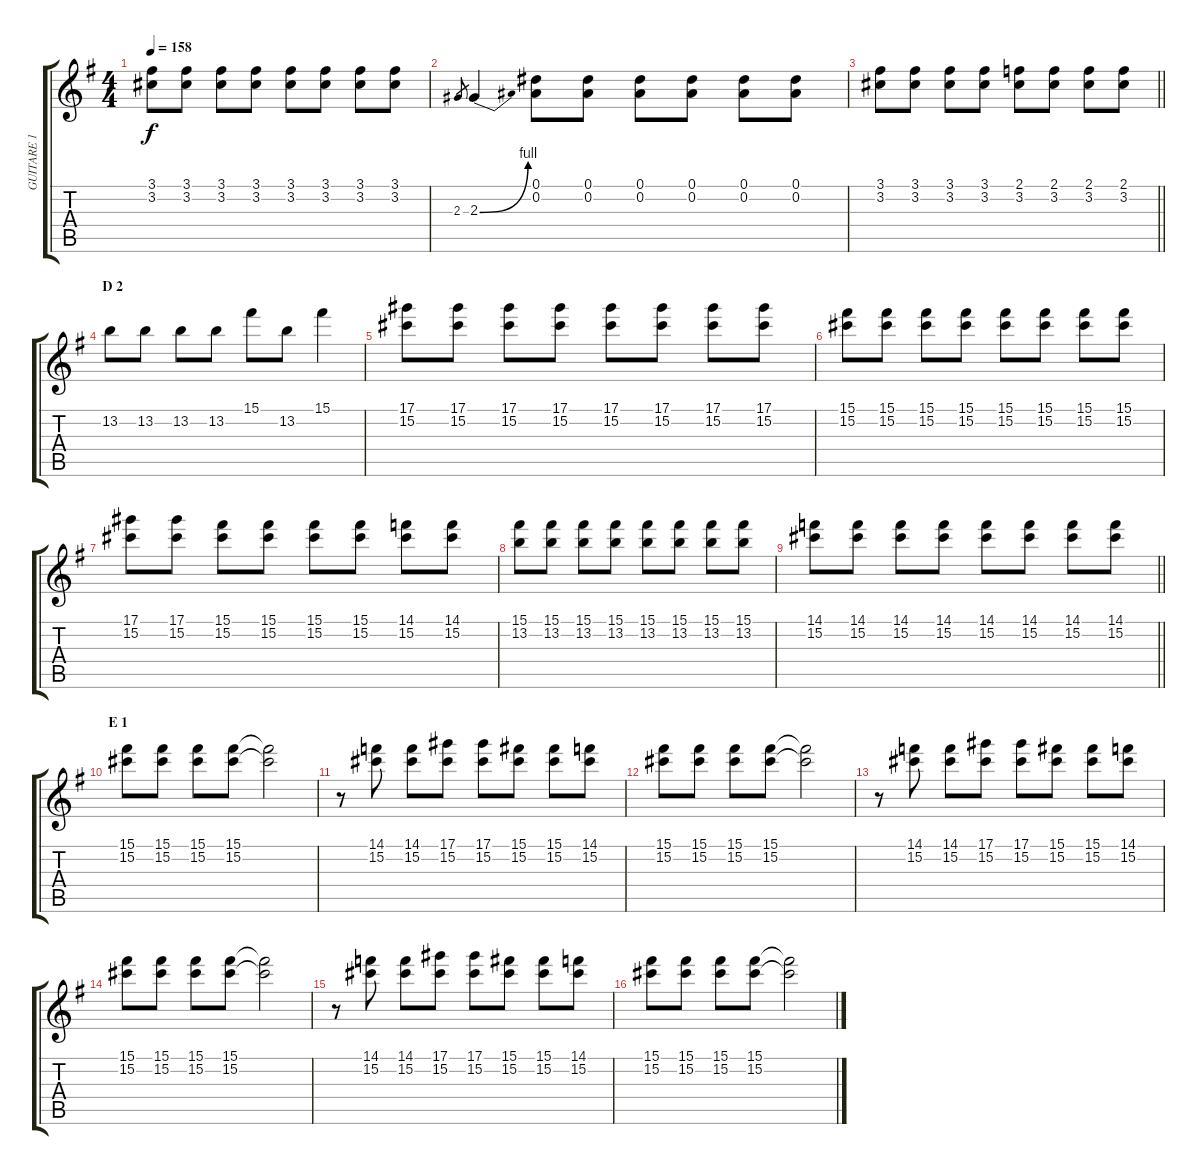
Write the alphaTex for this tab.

\track ("GUITARE 1" "GUITARE 1") {instrument distortionguitar}
\staff {score tabs}
\tuning (Eb4 Bb3 Gb3 Db3 Ab2 Eb2) {hide}
\ts (4 4)
\tempo 158
\clef g2
\ks g
(3.1 3.2).8{dy f} (3.1 3.2).8 (3.1 3.2).8 (3.1 3.2).8 (3.1 3.2).8 (3.1 3.2).8 (3.1 3.2).8 (3.1 3.2).8 |
2.3.8{gr} 2.3{be (bend 0 0 60 4)}.4 (0.1 0.2).8 (0.1 0.2).8 (0.1 0.2).8 (0.1 0.2).8 (0.1 0.2).8 (0.1 0.2).8 |
\barLineRight lightlight
(3.1 3.2).8 (3.1 3.2).8 (3.1 3.2).8 (3.1 3.2).8 (2.1 3.2).8 (2.1 3.2).8 (2.1 3.2).8 (2.1 3.2).8 |
\section ("" "D 2")
13.2.8{volume 11} 13.2.8 13.2.8 13.2.8 15.1.8 13.2.8 15.1.4 |
(17.1 15.2).8 (17.1 15.2).8 (17.1 15.2).8 (17.1 15.2).8 (17.1 15.2).8 (17.1 15.2).8 (17.1 15.2).8 (17.1 15.2).8 |
(15.1 15.2).8 (15.1 15.2).8 (15.1 15.2).8 (15.1 15.2).8 (15.1 15.2).8 (15.1 15.2).8 (15.1 15.2).8 (15.1 15.2).8 |
(17.1 15.2).8 (17.1 15.2).8 (15.1 15.2).8 (15.1 15.2).8 (15.1 15.2).8 (15.1 15.2).8 (14.1 15.2).8 (14.1 15.2).8 |
(15.1 13.2).8 (15.1 13.2).8 (15.1 13.2).8 (15.1 13.2).8 (15.1 13.2).8 (15.1 13.2).8 (15.1 13.2).8 (15.1 13.2).8 |
\barLineRight lightlight
(14.1 15.2).8 (14.1 15.2).8 (14.1 15.2).8 (14.1 15.2).8 (14.1 15.2).8 (14.1 15.2).8 (14.1 15.2).8 (14.1 15.2).8 |
\section ("" "E 1")
(15.1 15.2).8{volume 9 instrument distortionguitar} (15.1 15.2).8 (15.1 15.2).8 (15.1 15.2).8 (15.1{t} 15.2{t}).2 |
r.8 (14.1 15.2).8 (14.1 15.2).8 (17.1 15.2).8 (17.1 15.2).8 (15.1 15.2).8 (15.1 15.2).8 (14.1 15.2).8 |
(15.1 15.2).8 (15.1 15.2).8 (15.1 15.2).8 (15.1 15.2).8 (15.1{t} 15.2{t}).2 |
r.8 (14.1 15.2).8 (14.1 15.2).8 (17.1 15.2).8 (17.1 15.2).8 (15.1 15.2).8 (15.1 15.2).8 (14.1 15.2).8 |
(15.1 15.2).8 (15.1 15.2).8 (15.1 15.2).8 (15.1 15.2).8 (15.1{t} 15.2{t}).2 |
r.8 (14.1 15.2).8 (14.1 15.2).8 (17.1 15.2).8 (17.1 15.2).8 (15.1 15.2).8 (15.1 15.2).8 (14.1 15.2).8 |
(15.1 15.2).8 (15.1 15.2).8 (15.1 15.2).8 (15.1 15.2).8 (15.1{t} 15.2{t}).2
